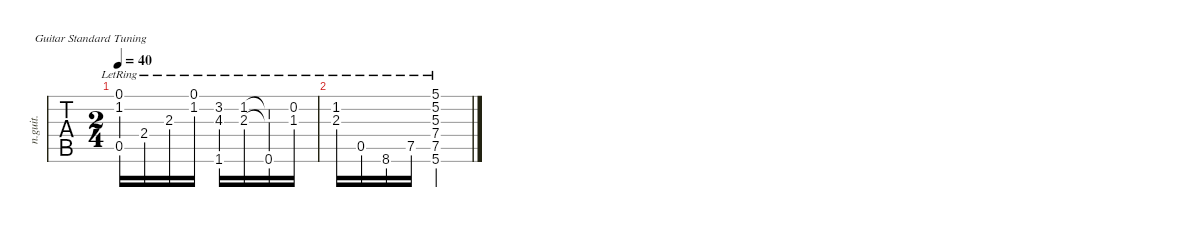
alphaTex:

\defaultSystemsLayout 4
\hideDynamics
\bracketExtendMode nobrackets
\otherSystemsTrackNameOrientation horizontal
\track ("Track 1" "n.guit.") {instrument acousticguitarnylon}
\staff {tabs}
\tuning (E4 B3 G3 D3 A2 E2)
\ts (2 4)
\tempo 40
\clef g2
\ks c
(1.2{lr} 0.5{lr} 0.1{lr}).16{dy f} 2.4{lr}.16 2.3{lr}.16 (1.2{lr} 0.1{lr}).16 (1.6{lr} 4.3{lr} 3.2{lr}).16 (2.3{lr} 1.2{lr}).16 (2.3{lr t} 0.6{lr} 1.2{lr t}).16 (1.3{lr acc #} 0.2{lr}).16 |
(2.3{lr} 1.2{lr}).16 0.5{lr}.16 8.6{lr}.16 7.5{lr}.16 (7.4{lr} 5.6{lr} 7.5{lr} 5.2{lr} 5.3{lr} 5.1{lr}).4
